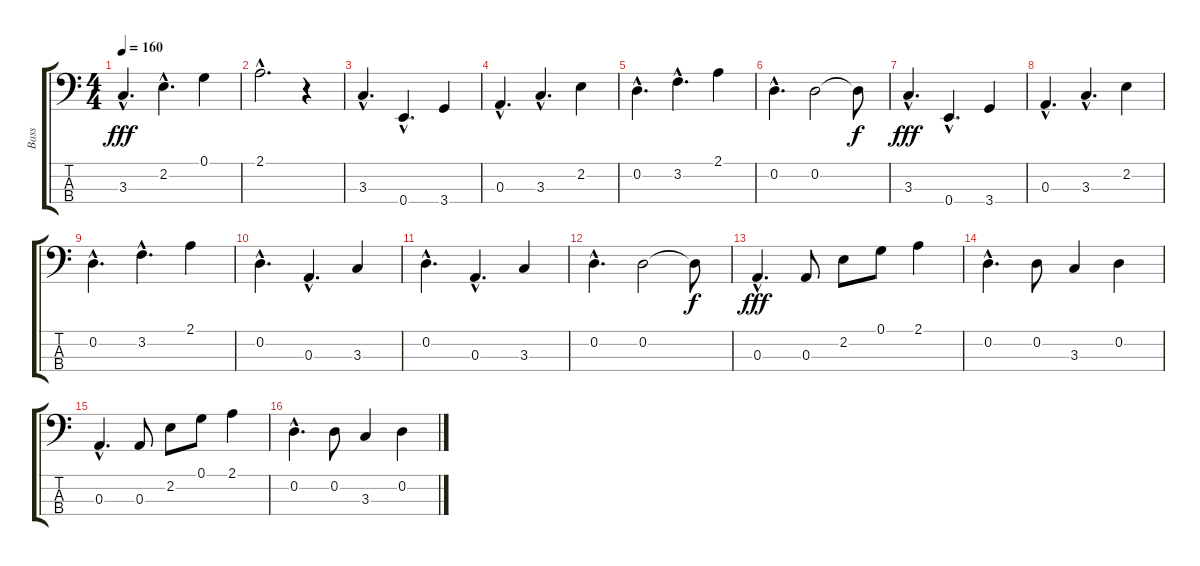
\track ("Bass" "Bass") {instrument electricbassfinger}
\staff {score tabs}
\tuning (G2 D2 A1 E1) {hide}
\ts (4 4)
\tempo 160
\clef f4
\ks c
3.3{hac}.4{d dy fff} 2.2{hac}.4{d} 0.1.4 |
2.1{hac}.2{d} r.4 |
3.3{hac}.4{d} 0.4{hac}.4{d} 3.4.4 |
0.3{hac}.4{d} 3.3{hac}.4{d} 2.2.4 |
0.2{hac}.4{d} 3.2{hac}.4{d} 2.1.4 |
0.2{hac}.4{d} 0.2.2 0.2{t}.8{dy f} |
3.3{hac}.4{d dy fff} 0.4{hac}.4{d} 3.4.4 |
0.3{hac}.4{d} 3.3{hac}.4{d} 2.2.4 |
0.2{hac}.4{d} 3.2{hac}.4{d} 2.1.4 |
0.2{hac}.4{d} 0.3{hac}.4{d} 3.3.4 |
0.2{hac}.4{d} 0.3{hac}.4{d} 3.3.4 |
0.2{hac}.4{d} 0.2.2 0.2{t}.8{dy f} |
0.3{hac}.4{d dy fff} 0.3.8 2.2.8 0.1.8 2.1.4 |
0.2{hac}.4{d} 0.2.8 3.3.4 0.2.4 |
0.3{hac}.4{d} 0.3.8 2.2.8 0.1.8 2.1.4 |
0.2{hac}.4{d} 0.2.8 3.3.4 0.2.4
